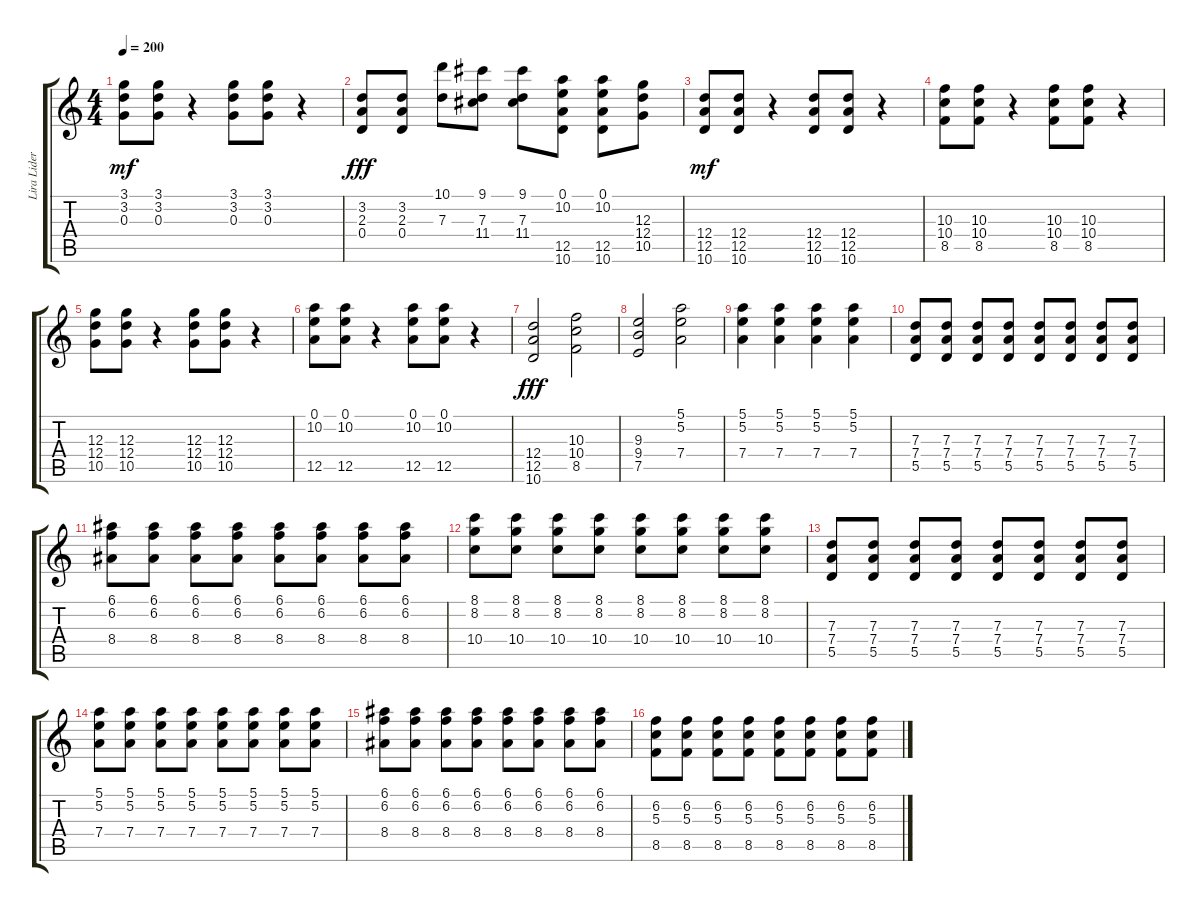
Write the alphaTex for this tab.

\track ("Lira Lider" "Lira Lider") {instrument distortionguitar}
\staff {score tabs}
\tuning (E4 B3 G3 D3 A2 E2) {hide}
\ts (4 4)
\tempo 200
\clef g2
\ks c
(3.1 3.2 0.3).8{dy mf} (3.1 3.2 0.3).8 r.4 (3.1 3.2 0.3).8 (3.1 3.2 0.3).8 r.4 |
(3.2 2.3 0.4).8{dy fff} (3.2 2.3 0.4).8 (10.1 7.3).8 (9.1 7.3 11.4).8 (9.1 7.3 11.4).8 (0.1 10.2 12.5 10.6).8 (0.1 10.2 12.5 10.6).8 (12.3 12.4 10.5).8 |
(12.4 12.5 10.6).8{dy mf} (12.4 12.5 10.6).8 r.4 (12.4 12.5 10.6).8 (12.4 12.5 10.6).8 r.4 |
(10.3 10.4 8.5).8 (10.3 10.4 8.5).8 r.4 (10.3 10.4 8.5).8 (10.3 10.4 8.5).8 r.4 |
(12.3 12.4 10.5).8 (12.3 12.4 10.5).8 r.4 (12.3 12.4 10.5).8 (12.3 12.4 10.5).8 r.4 |
(0.1 10.2 12.5).8 (0.1 10.2 12.5).8 r.4 (0.1 10.2 12.5).8 (0.1 10.2 12.5).8 r.4 |
(12.4 12.5 10.6).2{dy fff} (10.3 10.4 8.5).2 |
(9.3 9.4 7.5).2 (5.1 5.2 7.4).2 |
(5.1 5.2 7.4).4 (5.1 5.2 7.4).4 (5.1 5.2 7.4).4 (5.1 5.2 7.4).4 |
(7.3 7.4 5.5).8 (7.3 7.4 5.5).8 (7.3 7.4 5.5).8 (7.3 7.4 5.5).8 (7.3 7.4 5.5).8 (7.3 7.4 5.5).8 (7.3 7.4 5.5).8 (7.3 7.4 5.5).8 |
(6.1 6.2 8.4).8 (6.1 6.2 8.4).8 (6.1 6.2 8.4).8 (6.1 6.2 8.4).8 (6.1 6.2 8.4).8 (6.1 6.2 8.4).8 (6.1 6.2 8.4).8 (6.1 6.2 8.4).8 |
(8.1 8.2 10.4).8 (8.1 8.2 10.4).8 (8.1 8.2 10.4).8 (8.1 8.2 10.4).8 (8.1 8.2 10.4).8 (8.1 8.2 10.4).8 (8.1 8.2 10.4).8 (8.1 8.2 10.4).8 |
(7.3 7.4 5.5).8 (7.3 7.4 5.5).8 (7.3 7.4 5.5).8 (7.3 7.4 5.5).8 (7.3 7.4 5.5).8 (7.3 7.4 5.5).8 (7.3 7.4 5.5).8 (7.3 7.4 5.5).8 |
(5.1 5.2 7.4).8 (5.1 5.2 7.4).8 (5.1 5.2 7.4).8 (5.1 5.2 7.4).8 (5.1 5.2 7.4).8 (5.1 5.2 7.4).8 (5.1 5.2 7.4).8 (5.1 5.2 7.4).8 |
(6.1 6.2 8.4).8 (6.1 6.2 8.4).8 (6.1 6.2 8.4).8 (6.1 6.2 8.4).8 (6.1 6.2 8.4).8 (6.1 6.2 8.4).8 (6.1 6.2 8.4).8 (6.1 6.2 8.4).8 |
(6.2 5.3 8.5).8 (6.2 5.3 8.5).8 (6.2 5.3 8.5).8 (6.2 5.3 8.5).8 (6.2 5.3 8.5).8 (6.2 5.3 8.5).8 (6.2 5.3 8.5).8 (6.2 5.3 8.5).8
